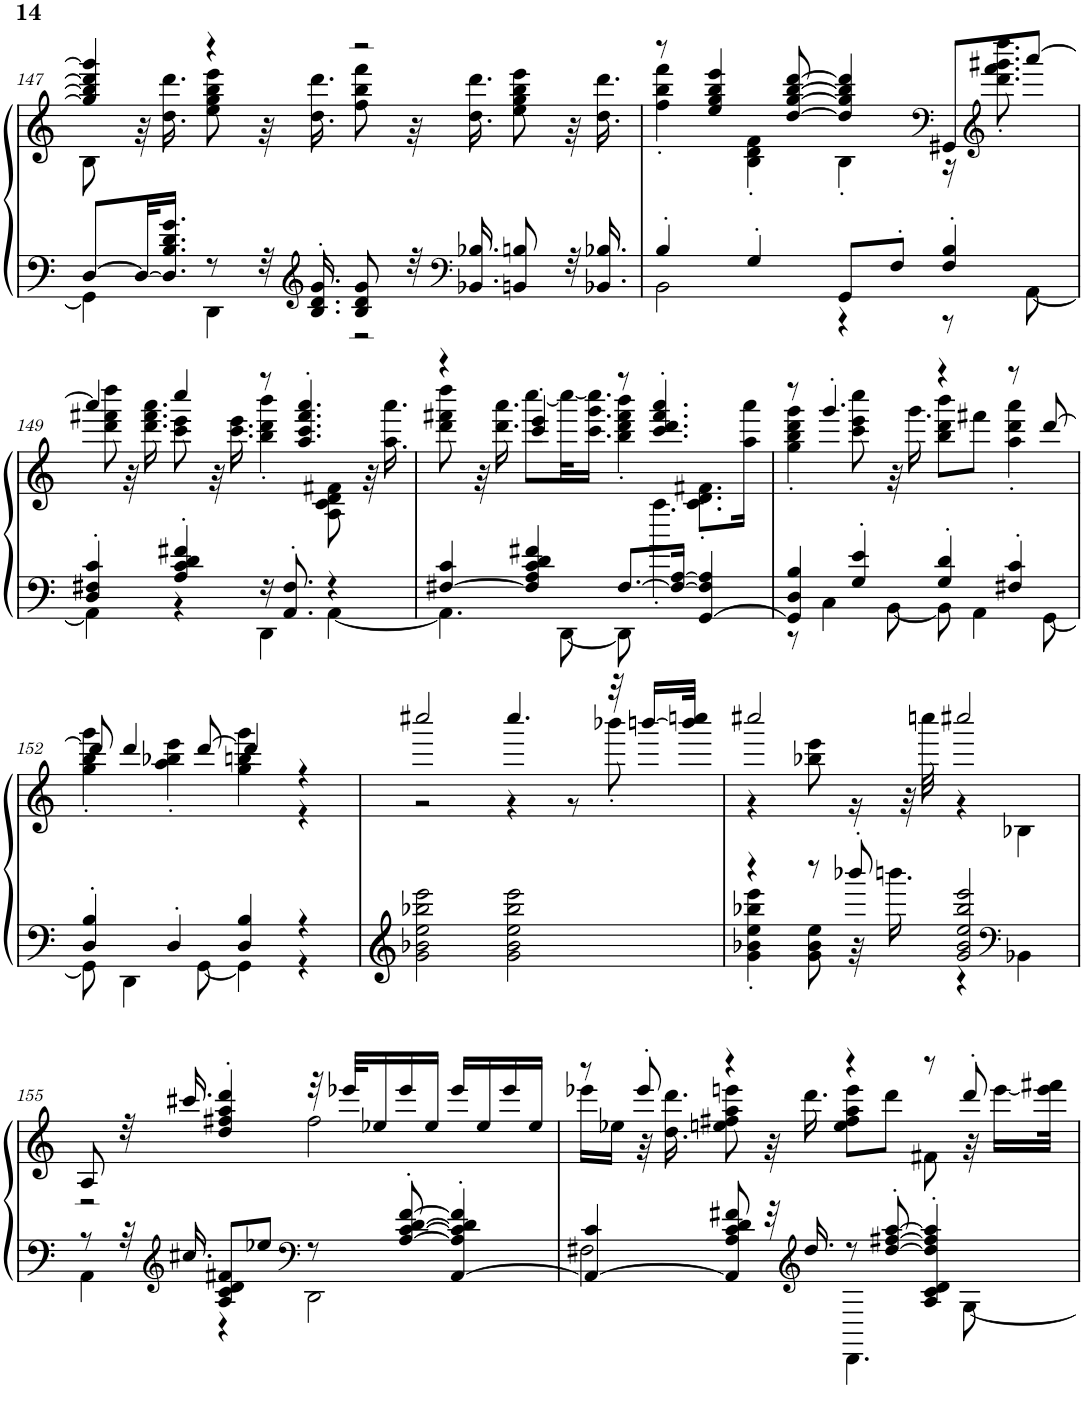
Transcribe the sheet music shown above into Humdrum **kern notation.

**kern	**kern
*part1	*part1
*staff2	*staff1
*I"Piano, Railroad Blues - QRS Word Roll #1141	*
*I'Pno.	*
!!LO:PB:g=z
*clefF4	*clefG2
*k[]	*k[]
*M4/4	*M4/4
=147	=147
*^	*^
[8D/L	4GG\]	4gg/] 4bb/] 4ddd/] 4ggg/]	8B\
32D/KL_	.	.	32r
16.D/] 16.B/ 16.d/ 16.g/JJ	.	.	16.dd\ 16.ddd\
8r	4DD\	4r	8ee\ 8gg\ 8bb\ 8eee\
32r	.	.	32r
*clefG2	*	*	*
16.B/' 16.d/' 16.g/'	.	.	16.dd\ 16.ddd\
8B/ 8d/ 8g/	2r	2r	8ff\ 8bb\ 8fff\
32r	.	.	32r
*clefF4	*	*	*
16.BB-X/ 16.B-X/	.	.	16.dd\ 16.ddd\
8BBn/ 8Bn/	.	.	8ee\ 8gg\ 8bb\ 8eee\
32r	.	.	32r
16.BB-X/ 16.B-X/	.	.	16.dd\ 16.ddd\
=148	=148	=148	=148
4B'/	2BB\	8r	4ff\' 4bb\' 4fff\'
.	.	4ee/ 4gg/ 4bb/ 4eee/	.
4G'/	.	.	4B\' 4d\' 4f\'
.	.	[8dd/ [8gg/ [8bb/ [8ddd/	.
8GG/L	4r	4dd/] 4gg/] 4bb/] 4ddd/]	4B'\
8F'/J	.	.	.
*	*	*clefF4	*
4F/' 4B/'	8r	8GG#X/L	16r
*	*	*clefG2	*
.	.	.	8.ddd\' 8.fff\' 8.ggg#X\' 8.dddd\'
.	[8AA\	[8aaa/J	.
!!LO:LB:g=z	!!
=149	=149	=149	=149
4D/' 4F#X/' 4c/'	4AA\]	4aaa/]	8ddd\ 8fff#X\ 8dddd\
.	.	.	32r
.	.	.	16.ddd\ 16.fff#\ 16.aaa\
4A/' 4c/' 4d/' 4f#X/'	4r	4cccc/	8ccc\ 8eee\
.	.	.	32r
.	.	.	16.ccc\ 16.eee\
16r	4DD\	8r	4bb\' 4ddd\' 4bbb\'
8.AA/' 8.F#/'	.	.	.
.	.	4.aa/' 4.ccc/' 4.fff#/' 4.aaa/'	.
4r	[4AA\	.	8A\ 8c\ 8d\ 8f#X\
.	.	.	32r
.	.	.	16.aa\ 16.aaa\
=150	=150	=150	=150
[4F#X/ 4c/	4.AA\]	4r	8ddd\ 8fff#X\ 8dddd\
.	.	.	32r
.	.	.	16.ddd\ 16.aaa\
4F#/] 4A/ 4c/ 4d/ 4f#X/	.	4ccc/' 4eee/'	[8cccc\L
.	[8DD\	.	32cccc\KL_
.	.	.	16.ccc\ 16.ggg\ 16.cccc\]JJ
[8.F#/L	8DD\]	8r	4bb\' 4ddd\' 4fff#\' 4bbb\'
.	4.aa'\	4.ccc/' 4.ddd/' 4.fff#/' 4.aaa/'	.
16F#/_ [16A/Jk	.	.	.
[4GG/ 4F#/] 4A/]	.	.	8.c\' 8.d\' 8.f#X\'L
.	.	.	16aa\ 16aaa\Jk
=151	=151	=151	=151
4GG/] 4D/ 4B/	8r	8r	4gg\' 4bb\' 4ddd\' 4ggg\'
.	4C\	4.ggg'/	.
4G/' 4e/'	.	.	8ccc\ 8eee\ 8cccc\
.	[8BB\	.	32r
.	.	.	16.ggg\
4G/' 4d/'	8BB\]	4r	8bb\ 8ddd\ 8bbb\L
.	4AA\	.	8fff#X\J
4F#X/' 4c/'	.	8r	4aa\' 4ddd\' 4aaa\'
.	[8GG\	[8ddd/	.
!!LO:LB:g=z	!!
=152	=152	=152	=152
4D/' 4B/'	8GG\]	8ddd/]	4gg\' 4bb\' 4ggg\'
.	4DD\	4ddd/	.
4D'/	.	.	4aa\' 4bb-X\' 4eee\'
.	[8GG\	[8ddd/	.
4D/ 4B/	4GG\]	4ddd/]	4gg\ 4bbn\ 4ggg\
4r	4r	4r	4r
*v	*v	*	*
=153	=153	=153
2g\ 2b-X\ 2ee\ 2bb-X\ 2eee\	2cccc#X/	2r
2g\ 2b-\ 2ee\ 2bb-\ 2eee\	4.cccc#/	4r
.	.	8r
.	32r	8bbb-X'\
.	[16bbbn/LL	.
.	32bbb/] 32ccccn/JJk	.
=154	=154	=154
*^	*	*
4r	4g\' 4b-X\' 4ee\' 4bb-X\' 4eee\'	2cccc#X/	4r
8r	8g\ 8b-\ 8ee\	.	8bb-X\ 8eee\
8bbb-X'/	32r	.	16r
.	16.bbbn\	.	.
.	.	.	32r
.	.	.	32ccccn\
2g/ 2b-/ 2ee/ 2bb-/ 2eee/	4r	2cccc#X/	4r
*clefF4	*	*	*
.	4BB-X\	.	4B-X\
!!LO:LB:g=z	!!
=155	=155	=155	=155
8r	4AA\	8A/	2r
32r	.	32r	.
*clefG2	*	*	*
16.cc#X/	.	16.ccc#X/	.
8A/ 8c/ 8d/ 8f#X/L	4r	4dd/' 4ff#X/' 4aa/' 4ddd/'	.
8ee-X/J	.	.	.
*clefF4	*	*	*
8r	2DD\	32r	2ff#\
.	.	32eee-X/KLL	.
.	.	16ee-X/	.
[8A/' [8c/' [8d/' [8f#/'	.	16eee-/	.
.	.	16ee-/JJ	.
[4AA/' 4A/]' 4c/]' 4d/]' 4f#/]'	.	16eee-/LL	.
.	.	16ee-/	.
.	.	16eee-/	.
.	.	16ee-/JJ	.
=156	=156	=156	=156
4AA/_ 4c/	2F#X\	8r	16eee-X\LL
.	.	.	16ee-X\JJ
.	.	8eee-'/	32r
.	.	.	16.dd\ 16.ddd\
8AA/] 8A/ 8c/ 8d/ 8f#X/	.	4r	8een\ 8ff#X\ 8aa\ 8eeen\
32r	.	.	32r
*clefG2	*	*	*
16.dd/	.	.	16.ddd\
8r	4.DD\	4r	8ee\ 8ff#\ 8aa\ 8eee\L
[8dd/' [8ff#X/' [8aa/'	.	.	8ddd\J
4A/' 4c/' 4d/' 4dd/]' 4ff#/]' 4aa/]'	.	8r	8f#X\
.	[8G\	8ddd'/	32r
.	.	.	[16eee\LL
.	.	.	32eee\] 32fff#X\JJk
*v	*v	*	*
*	*v	*v
=	=
*-	*-
